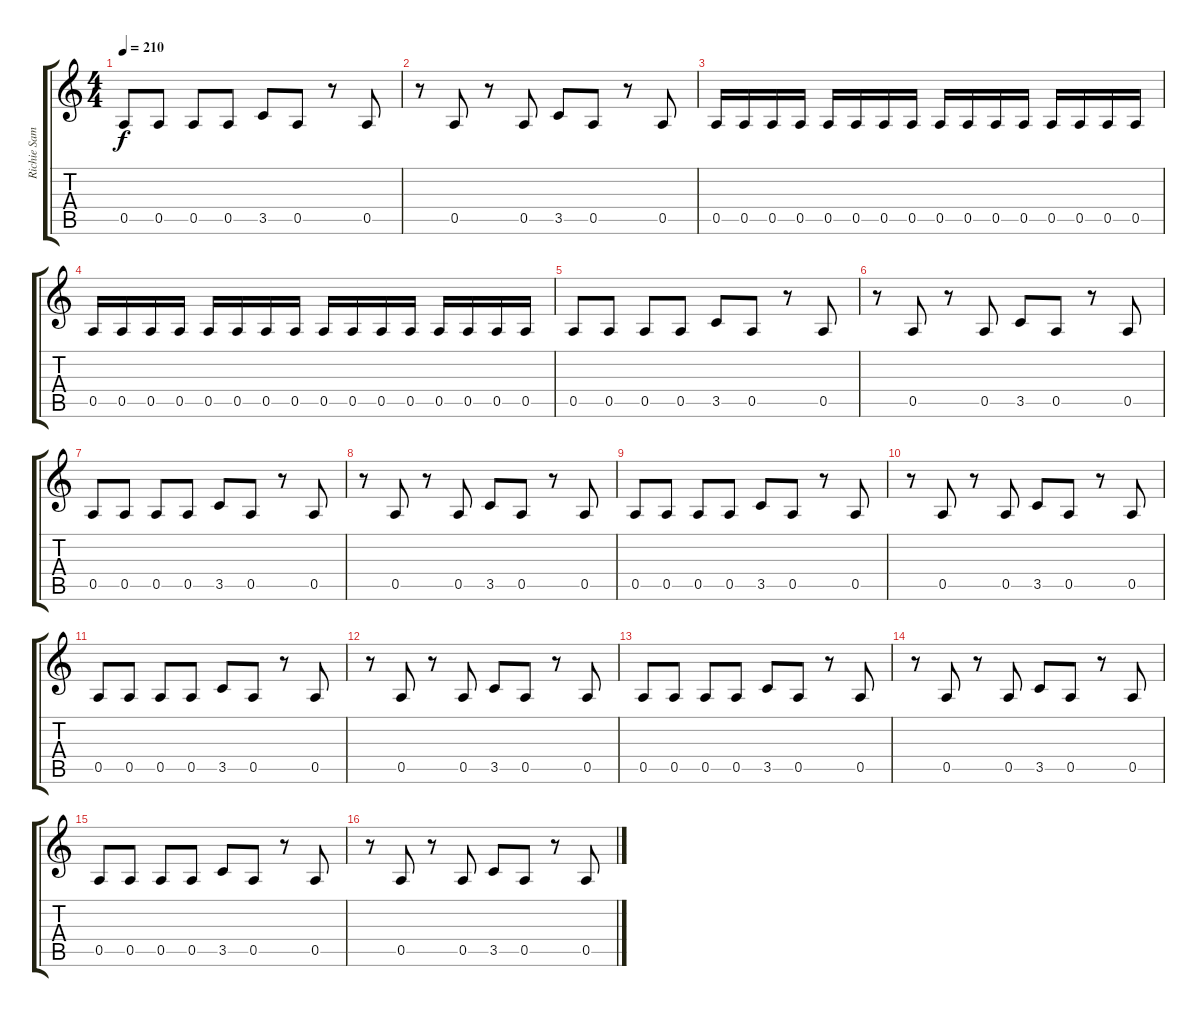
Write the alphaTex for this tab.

\track ("Richie Sambora" "Richie Sam") {instrument distortionguitar}
\staff {score tabs}
\tuning (E4 B3 G3 D3 A2 E2) {hide}
\ts (4 4)
\tempo 210
\clef g2
\ks c
0.5.8{dy f volume 8 instrument electricguitarmuted} 0.5.8 0.5.8 0.5.8 3.5.8 0.5.8 r.8 0.5.8 |
r.8 0.5.8 r.8 0.5.8 3.5.8 0.5.8 r.8 0.5.8 |
0.5.16 0.5.16 0.5.16 0.5.16 0.5.16 0.5.16 0.5.16 0.5.16 0.5.16 0.5.16 0.5.16 0.5.16 0.5.16 0.5.16 0.5.16 0.5.16 |
0.5.16 0.5.16 0.5.16 0.5.16 0.5.16 0.5.16 0.5.16 0.5.16 0.5.16 0.5.16 0.5.16 0.5.16 0.5.16 0.5.16 0.5.16 0.5.16 |
0.5.8{volume 13 instrument distortionguitar} 0.5.8 0.5.8 0.5.8 3.5.8 0.5.8 r.8 0.5.8 |
r.8 0.5.8 r.8 0.5.8 3.5.8 0.5.8 r.8 0.5.8 |
0.5.8 0.5.8 0.5.8 0.5.8 3.5.8 0.5.8 r.8 0.5.8 |
r.8 0.5.8 r.8 0.5.8 3.5.8 0.5.8 r.8 0.5.8 |
0.5.8 0.5.8 0.5.8 0.5.8 3.5.8 0.5.8 r.8 0.5.8 |
r.8 0.5.8 r.8 0.5.8 3.5.8 0.5.8 r.8 0.5.8 |
0.5.8 0.5.8 0.5.8 0.5.8 3.5.8 0.5.8 r.8 0.5.8 |
r.8 0.5.8 r.8 0.5.8 3.5.8 0.5.8 r.8 0.5.8 |
0.5.8{instrument distortionguitar} 0.5.8 0.5.8 0.5.8 3.5.8 0.5.8 r.8 0.5.8 |
r.8 0.5.8 r.8 0.5.8 3.5.8 0.5.8 r.8 0.5.8 |
0.5.8 0.5.8 0.5.8 0.5.8 3.5.8 0.5.8 r.8 0.5.8 |
r.8 0.5.8 r.8 0.5.8 3.5.8 0.5.8 r.8 0.5.8
